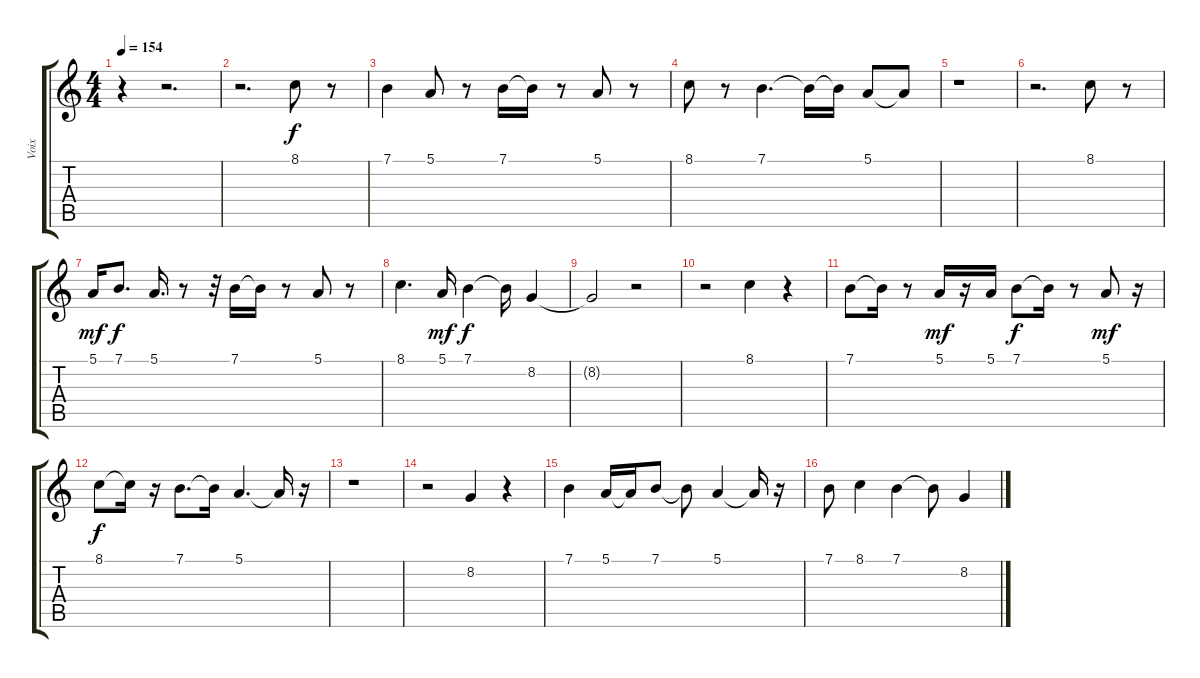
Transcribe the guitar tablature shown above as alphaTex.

\track ("Voix" "Voix") {instrument clarinet}
\staff {score tabs}
\tuning (E4 B3 G3 D3 A2 E2) {hide}
\ts (4 4)
\tempo 154
\clef g2
\ks c
r.4{dy f instrument clarinet} r.2{d} |
r.2{d} 8.1.8 r.8 |
7.1.4 5.1.8 r.8 7.1.16 7.1{t}.16 r.8 5.1.8 r.8 |
8.1.8 r.8 7.1.4{d} 7.1{t}.16 7.1{t}.16 5.1.8 5.1{t}.8 |
r.1 |
r.2{d} 8.1.8 r.8 |
5.1.16{dy mf} 7.1.8{d dy f} 5.1.16{d} r.8 r.32 7.1.16 7.1{t}.16 r.8 5.1.8 r.8 |
8.1.4{d} 5.1.16{dy mf} 7.1.4{dy f} 7.1{t}.16 8.2.4 |
8.2{t}.2 r.2 |
r.2 8.1.4 r.4 |
7.1.8 7.1{t}.16 r.8 5.1.16{dy mf} r.16 5.1.16 7.1.8{dy f} 7.1{t}.16 r.8 5.1.8{dy mf} r.16 |
8.1.8{dy f} 8.1{t}.16 r.16 7.1.8{d} 7.1{t}.16 5.1.4{d} 5.1{t}.16 r.16 |
r.1 |
r.2 8.2.4 r.4 |
7.1.4 5.1.16 5.1{t}.16 7.1.8 7.1{t}.8 5.1.4 5.1{t}.16 r.16 |
7.1.8 8.1.4 7.1.4 7.1{t}.8 8.2.4
